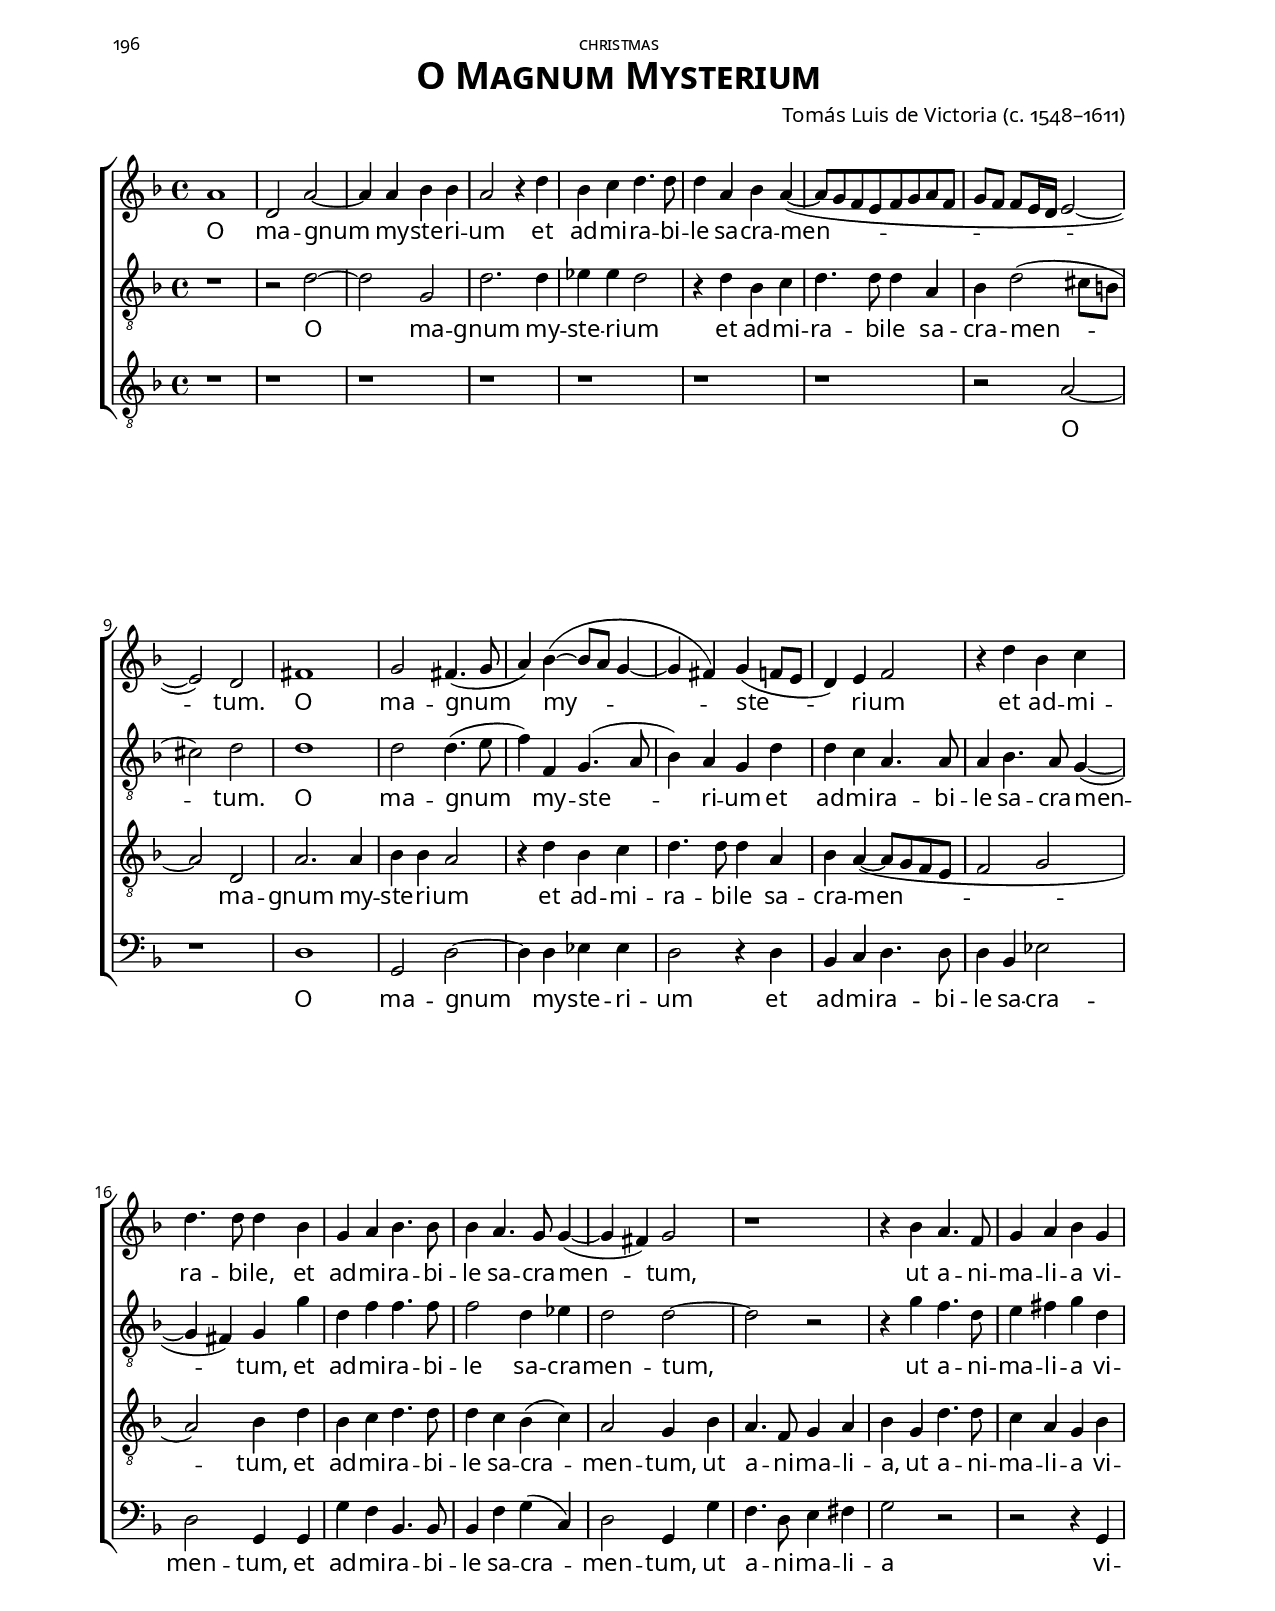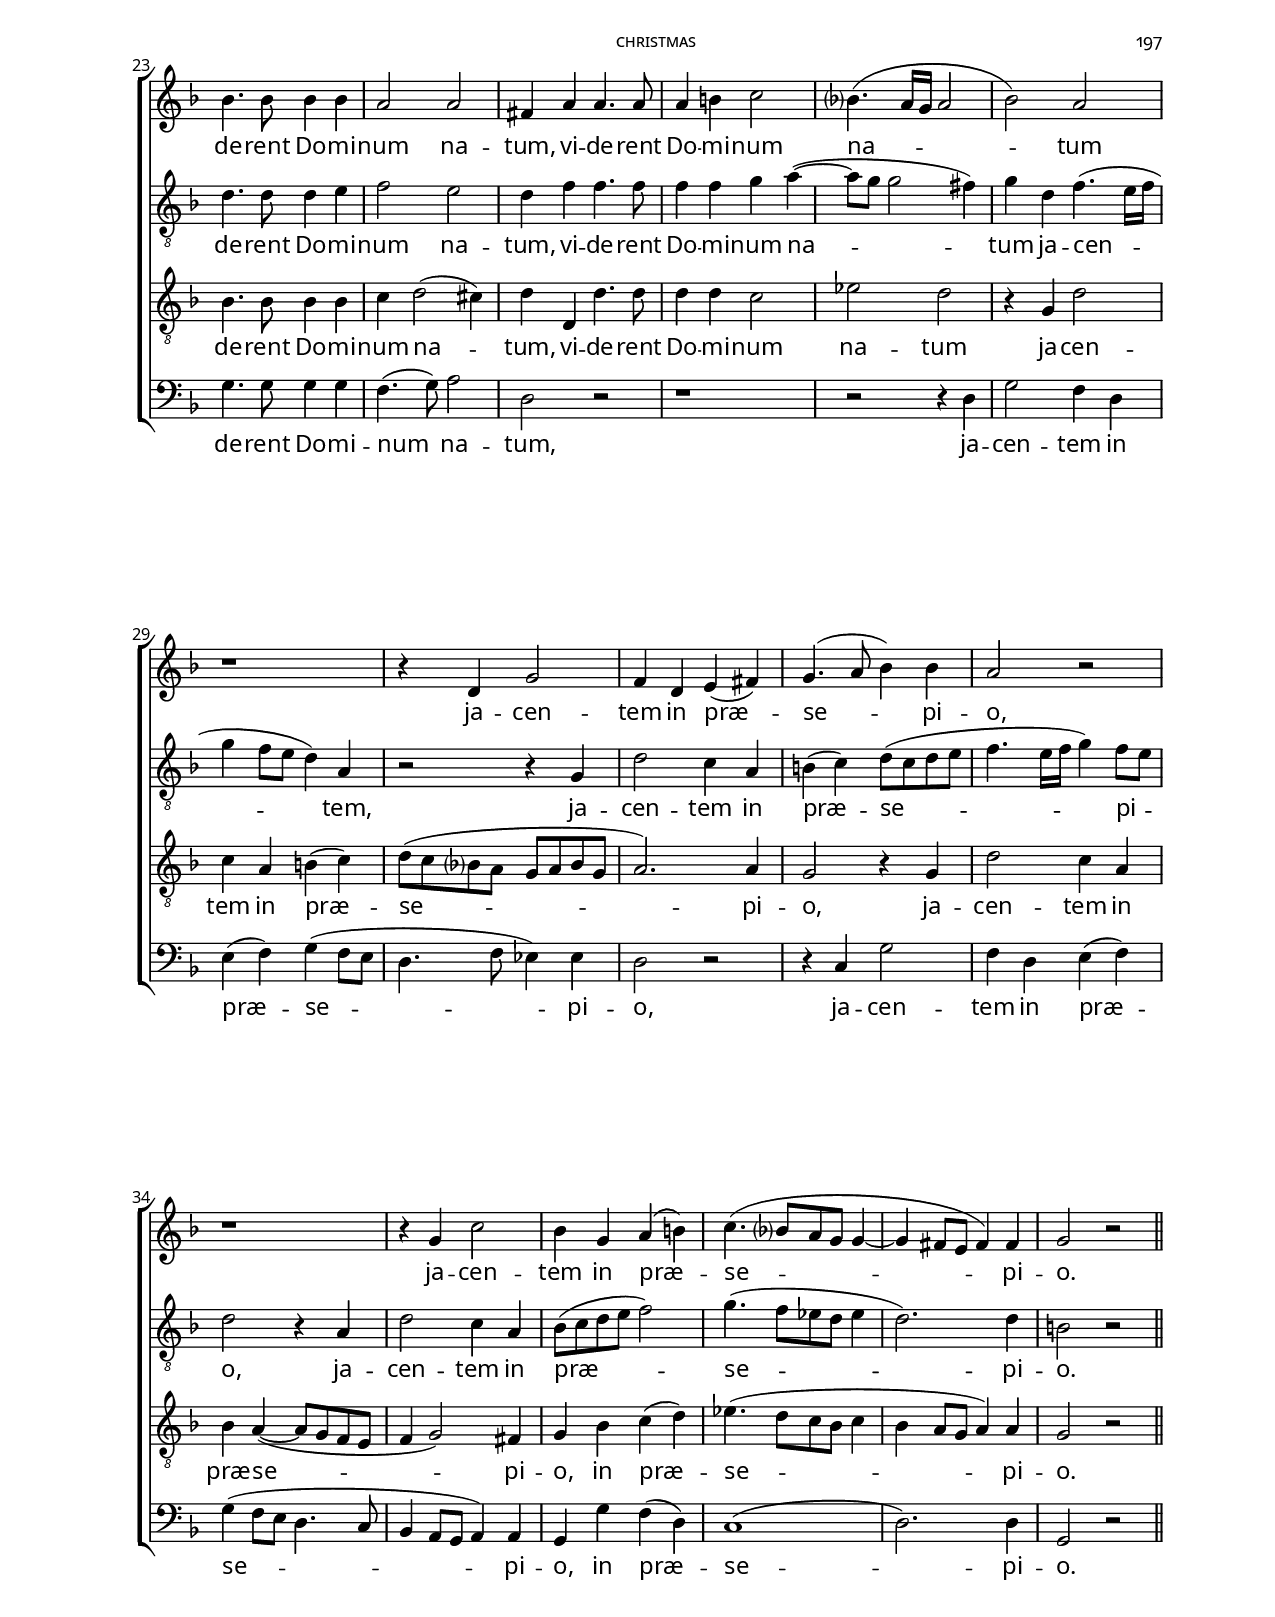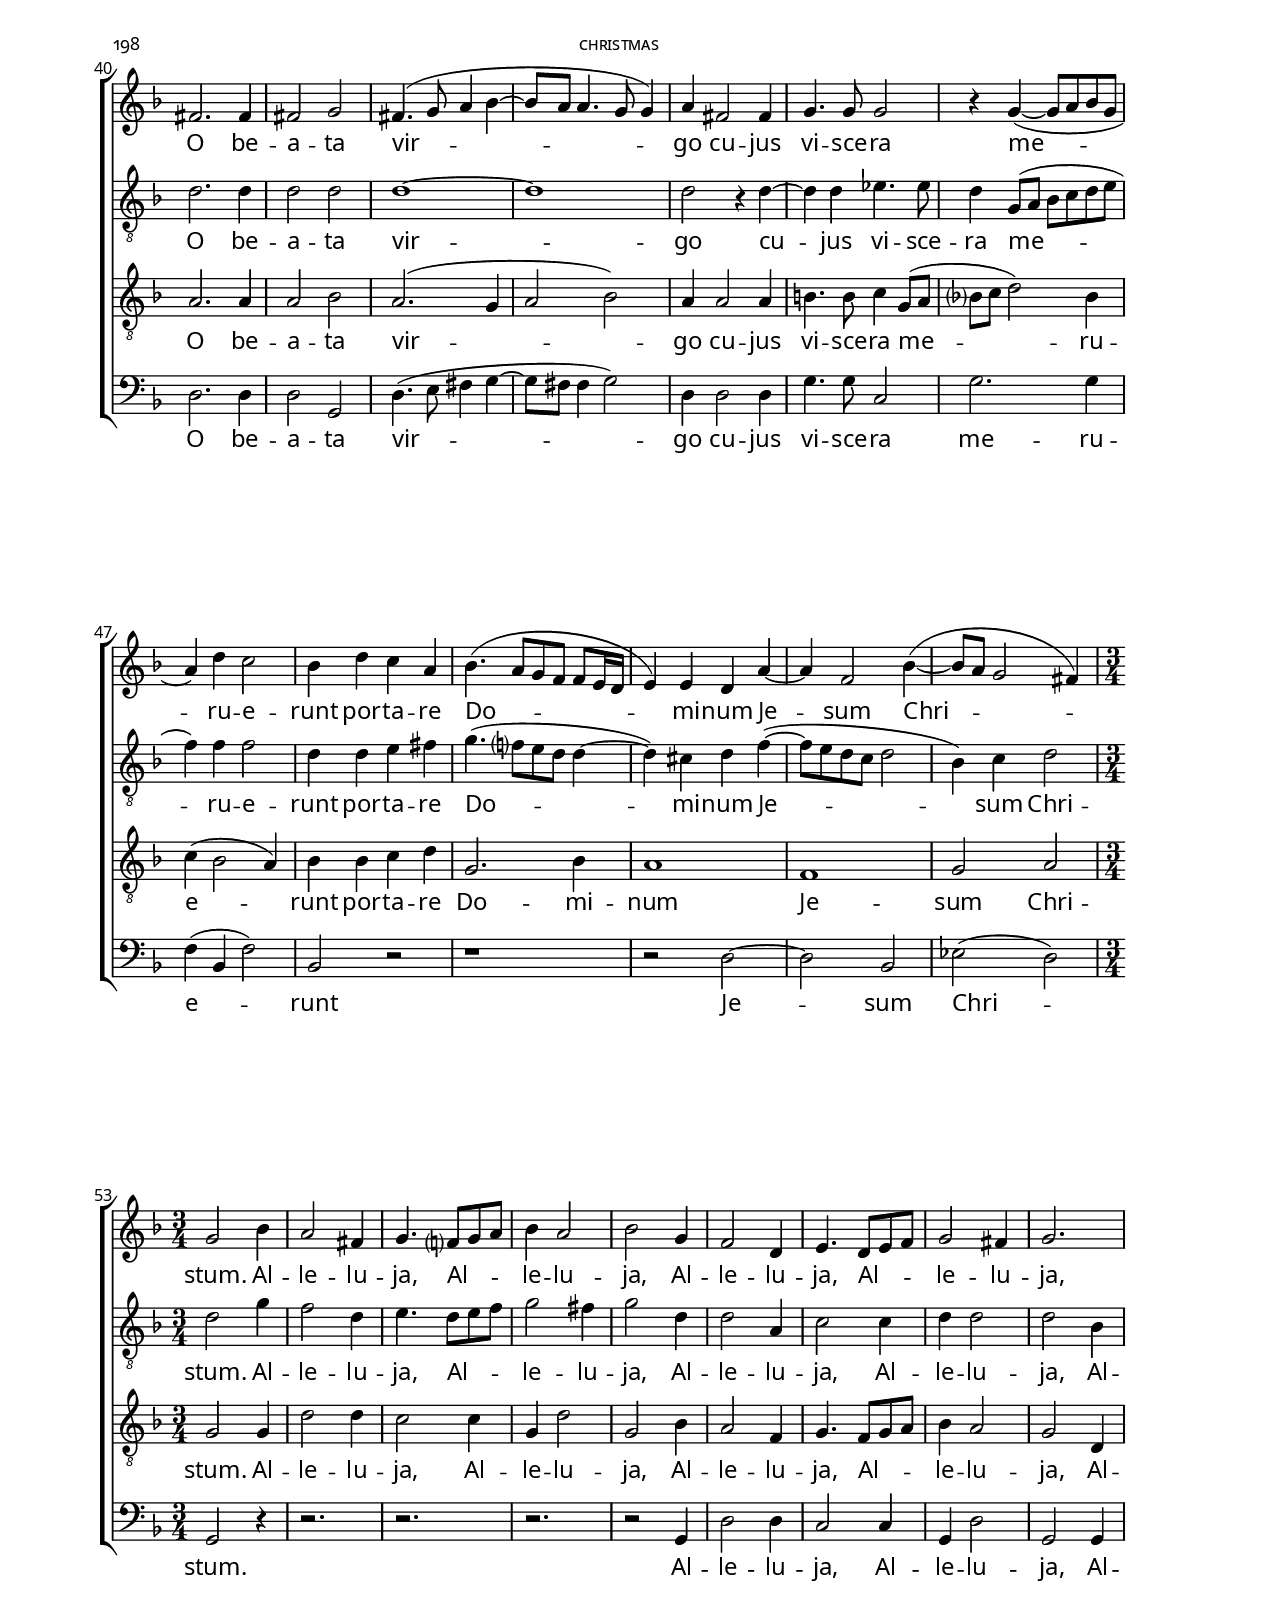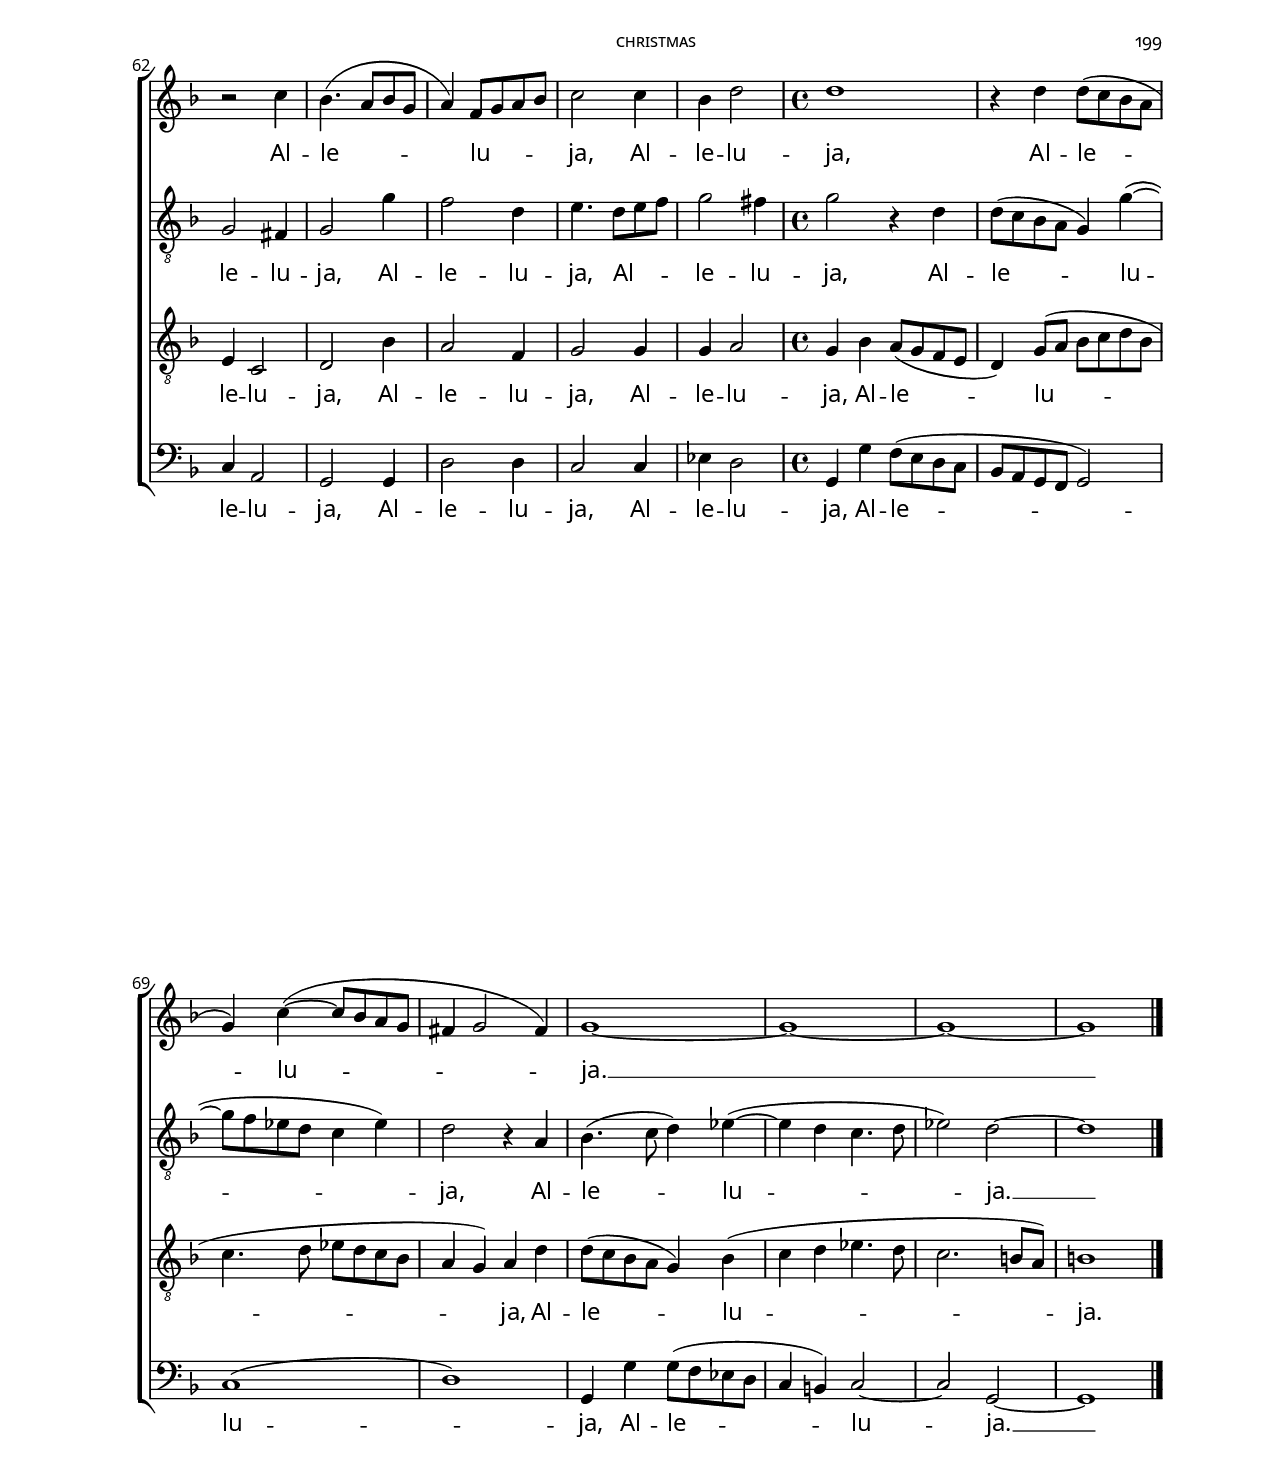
\version "2.14.2"
\include "util.ly"
\header {
  title = \markup{\override #'(font-name . "Garamond Premier Pro Semibold"){ \abs-fontsize #18 \smallCapsOldStyle"O Magnum Mysterium"}}
  composer = \markup\oldStyleNum"Tomás Luis de Victoria (c. 1548–1611)"
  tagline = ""
}
\paper {
  %print-all-headers = ##t
  paper-height = 11\in
  paper-width = 8.5\in
  indent = 0\in
  %system-system-spacing = #'((basic-distance . 10) (padding . 0))
%  system-system-spacing =
%    #'((basic-distance . 0)
%       (minimum-distance . 0)
%       (padding . -3)
%       (stretchability . 100))
%  top-markup-spacing =
%    #'((basic-distance . 0)
%       (minimum-distance . 0)
%       (padding . 0)
%       (stretchability . 0))
  ragged-last-bottom = ##f
  ragged-bottom = ##f
  two-sided = ##t
  inner-margin = 1\in
  outer-margin = 0.75\in
  top-margin = 0.26\in
  bottom-margin = 0.25\in
  first-page-number = #196
  print-first-page-number = ##t
  headerLine = \markup{\override #'(font-name . "Garamond Premier Pro") \smallCapsOldStyle"christmas"}
  oddHeaderMarkup = \markup\fill-line{
     \override #'(font-name . "Garamond Premier Pro")\abs-fontsize #8.5
     \combine 
        \fill-line{"" \on-the-fly #print-page-number-check-first
        \oldStylePageNum""
        }
        \fill-line{\headerLine}
  }
  evenHeaderMarkup = \markup {
     \override #'(font-name . "Garamond Premier Pro")\abs-fontsize #8.5
     \combine
        \on-the-fly #print-page-number-check-first
        \oldStylePageNum""
        \fill-line{\headerLine}
  }
}
#(set-global-staff-size 18) \paper{ #(define fonts (make-pango-font-tree "Garamond Premier Pro" "Garamond Premier Pro" "Garamond Premier Pro" (/ 18 20))) }
global = {
  \key f \major
  \time 4/4
  \dynamicUp
  %\set crescendoSpanner = #'dashed-line
  %\set midiInstrument = "recorder"
  \autoBeamOff
  \override DynamicTextSpanner #'style = #'none
}

sopMusic = \relative c' {
	a'1 |
  d,2 a'~ |
  a4 a bes bes |
  a2 r4 d |
  bes c d4. d8 |
  
  d4 a bes a(~ |
  a8[ g f e f g a f] |
  g[ f] f[ e16 d] e2~ |
  e) d |
  fis1 |
  
  %page2
  g2 fis4.( g8 |
  a4) bes4(~ bes8[ a] g4~ |
  g fis) g( f8[ e] |
  d4) e f2 |
  r4 d' bes c |
  
  d4. d8 d4 bes |
  g a bes4. bes8 |
  bes4 a4. g8 g4(~ |
  g fis) g2 |
  r1 |
  
  r4 bes a4. f8 |
  g4 a bes g |
  bes4. bes8 bes4 bes |
  a2 a |
  fis4 a a4. a8 |
  
  %page3
  a4 b c2 |
  bes?4.( a16[ g] a2 |
  bes) a |
  r1 |
  r4 d, g2 |
  
  f4 d e( fis) |
  g4.( a8 bes4) bes |
  a2 r |
  r1 |
  r4 g c2 |
  
  bes4 g a( b) |
  c4.( bes?8[ a g] g4~ |
  g fis8[ e] fis4) fis |
  g2 r \bar"||"\pageBreak
  fis2. fis4 |
  fis2 g |
  
  %page4
  fis4.( g8 a4 bes~ |
  bes8[[ a] a4. g8 g4) |
  a fis2 fis4 |
  g4. g8 g2 |
  r4 g4~( g8[ a bes g] |
  
  a4) d c2 |
  bes4 d c a |
  bes4.( a8[ g f] f[ e16 d] |
  e4) e d a'~ |
  a f2 bes4~( |
  
  bes8[ a] g2 fis4) |
  \time 3/4
  g2 bes4 |
  a2 fis4 |
  g4. f?8[ g a] |
  bes4 a2 |
  bes2 g4 |
  
  %page5
  f2 d4 |
  e4. d8[ e f] |
  g2 fis4 |
  g2. |
  r2 c4 |
  bes4.( a8[ bes g] |
  
  a4) f8[ g a bes] |
  c2 c4 |
  bes4 d2 |
  \time 4/4
  d1 |
  r4 d d8([ c bes a] |
  
  g4) c4(~ c8[ bes a g] |
  fis4 g2 fis4) |
  g1~ |
  g~ |
  g~ |
  g \bar"|."
}
sopWords = \lyricmode {
  O ma -- gnum my -- ste -- ri -- um et ad -- mi -- ra -- bi -- le sa -- cra -- men -- tum.
    O ma -- gnum my -- ste -- ri -- um et ad -- mi -- ra -- bi -- le,
      et ad -- mi -- ra -- bi -- le
    sa -- cra -- men -- tum,
  ut a -- ni -- ma -- li -- a vi -- de -- rent Do -- mi -- num na -- tum,
    vi -- de -- rent Do -- mi -- num na -- tum
  ja -- cen -- tem in præ -- se -- pi -- o,
    ja -- cen -- tem in præ -- se -- pi -- o.
  
  O be -- a -- ta vir -- go cu -- jus vi -- sce -- ra
  me -- ru -- e -- runt por -- ta -- re Do -- mi -- num Je -- sum Chri -- stum.
  Al -- le -- lu -- ja,
  Al -- le -- lu -- ja,
  Al -- le -- lu -- ja,
  Al -- le -- lu -- ja,
  Al -- le -- lu -- ja,
  Al -- le -- lu -- ja,
  Al -- le -- lu -- ja. __
}

altoMusic = \relative c' {
  r1 |
  r2 d~ |
  d g, |
  d'2. d4 |
  ees4 ees d2 |
  
  r4 d bes c |
  d4. d8 d4 a |
  bes d2( cis8[ b] |
  cis2) d |
  d1 |
  
  %page2
  d2 d4.( e8 |
  f4) f, g4.( a8 |
  bes4) a g d' |
  d c a4. a8 |
  a4 bes4. a8 g4(~ |
  g fis) g g' |
  d f f4. f8 |
  f2 d4 ees |
  d2 d~ |
  d r2 |
  
  r4 g f4. d8 |
  e4 fis g d |
  d4. d8 d4 e |
  f2 e |
  d4 f f4. f8 |
  
  %page3
  f4 f g a(~ |
  a8[ g] g2 fis4) |
  g d f4.( e16[ f] |
  g4 f8[ e] d4) a |
  r2 r4 g |
  
  d'2 c4 a |
  b4( c) d8([ c d e] |
  f4. e16[ f] g4) f8[ e] |
  d2 r4 a |
  d2 c4 a |
  
  bes8([ c d e] f2) |
  g4.( f8[ ees d] ees4 |
  d2.) d4 |
  b2 r2 \bar"||"
  d2. d4 d2 d |
  
  %page 4
  d1~ |
  d |
  d2 r4 d~ |
  d d ees4. ees8 |
  d4 g,8([ a] bes[ c d e] |
  f4) f f2 |
  d4 d e fis |
  g4.( f?8[ e d] d4~ |
  d) cis d f~( |
  f8[ e d c] d2 |
  
  bes4) c d2 |
  \time 3/4
  d2 g4 |
  f2 d4 |
  e4. d8[ e f] |
  g2 fis4 |
  g2 d4 |
  
  %page 5
  d2 a4 |
  c2 c4 |
  d d2 |
  d bes4 |
  g2 fis4 |
  g2 g'4 |
  
  f2 d4 |
  e4. d8[ e f] |
  g2 fis4 |
  \time 4/4
  g2 r4 d |
  d8([ c bes a] g4) g'~( |
  g8[ f ees d] c4 ees) |
  d2 r4 a |
  bes4.( c8 d4) ees~( |
  ees d c4. d8 |
  ees2) d~ |
  d1 \bar"|."
}
altoWords = \lyricmode {
  O ma -- gnum my -- ste -- ri -- um et ad -- mi -- ra -- bi -- le sa -- cra -- men -- tum.
    O ma -- gnum my -- ste -- ri -- um et ad -- mi -- ra -- bi -- le sa -- cra -- men -- tum,
      et ad -- mi -- ra -- bi -- le sa -- cra -- men -- tum,
  ut a -- ni -- ma -- li -- a vi -- de -- rent Do -- mi -- num na -- tum,
    vi -- de -- rent Do -- mi -- num na -- tum
  ja -- cen -- tem,
    ja -- cen -- tem
  in præ -- se -- pi -- o,
    ja -- cen -- tem in præ -- se -- pi -- o.
  
  O be -- a -- ta vir -- go cu -- jus vi -- sce -- ra
  me -- ru -- e -- runt por -- ta -- re Do -- mi -- num Je -- sum Chri -- stum.
  Al -- le -- lu -- ja,
  Al -- le -- lu -- ja,
  Al -- le -- lu -- ja,
  Al -- le -- lu -- ja,
  Al -- le -- lu -- ja,
  Al -- le -- lu -- ja,
  Al -- le -- lu -- ja,
  Al -- le -- lu -- ja,
  Al -- le -- lu -- ja. __
}

tenorMusic = \relative c' {
  \repeat unfold 7 { r1 }
  r2 a2~ |
  a d, |
  a'2. a4 |
  
  %page2
  bes4 bes a2 |
  r4 d bes c |
  d4. d8 d4 a |
  bes a~( a8[ g f e] |
  f2 g |
  
  a) bes4 d |
  bes c d4. d8 |
  d4 c bes( c) |
  a2 g4 bes |
  a4. f8 g4 a |
  
  bes g d'4. d8 |
  c4 a g bes |
  bes4. bes8 bes4 bes |
  c d2( cis4) |
  d d, d'4. d8 |
  
  %page3
  d4 d c2 |
  ees d |
  r4 g, d'2 |
  c4 a b( c) |
  d8([ c bes? a] g[ a bes g] |
  a2.) a4 |
  g2 r4 g |
  d'2 c4 a |
  bes a4~( a8[ g f e] |
  f4 g2) fis4 |
  
  g bes c( d) |
  ees4.( d8[ c bes] c4 |
  bes a8[ g] a4) a |
  g2 r \bar"||"
  a2. a4 a2 bes |
  
  %page4
  a2.( g4 a2 bes) |
  a4 a2 a4 |
  b4. b8 c4 g8([ a] |
  bes?[ c] d2) bes4 |
  
  c4( bes2 a4) |
  bes bes c d |
  g,2. bes4 |
  a1 f |
  
  g2 a |
  \time 3/4
  g2 g4 |
  d'2 d4 |
  c2 c4 |
  g d'2 |
  g, bes4 |
  
  %page5
  a2 f4 |
  g4. f8[ g a] |
  bes4 a2 |
  g d4 |
  e c2 |
  d bes'4 |
  
  a2 f4 |
  g2 g4 |
  g a2 |
  \time 4/4
  g4 bes a8([ g f e] |
  d4) g8([ a] bes[ c d bes] |
  c4. d8 ees[ d c bes] |
  a4 g) a d |
  d8([ c bes a] g4) bes( |
  c d ees4. d8 |
  c2. b8[ a]) |
  b1 \bar"|."
}

tenorWords = \lyricmode {
  O ma -- gnum my -- ste -- ri -- um et ad -- mi -- ra -- bi -- le sa -- cra -- men -- tum,
    et ad -- mi -- ra -- bi -- le sa -- cra -- men -- tum,
  ut a -- ni -- ma -- li -- a,
    ut a -- ni -- ma -- li -- a
  vi -- de -- rent Do -- mi -- num na -- tum,
    vi -- de -- rent Do -- mi -- num na -- tum
  ja -- cen -- tem in præ -- se -- pi -- o,
    ja -- cen -- tem in præ -- se -- pi -- o,
      in præ -- se -- pi -- o.
  
  O be -- a -- ta vir -- go cu -- jus vi -- sce -- ra
  me -- ru -- e -- runt por -- ta -- re Do -- mi -- num Je -- sum Chri -- stum.
  Al -- le -- lu -- ja,
  Al -- le -- lu -- ja,
  Al -- le -- lu -- ja,
  Al -- le -- lu -- ja,
  Al -- le -- lu -- ja,
  Al -- le -- lu -- ja,
  Al -- le -- lu -- ja,
  Al -- le -- lu -- ja,
  Al -- le -- lu -- ja.
}

bassMusic = \relative c' {
  \repeat unfold 9 { r1 }
  d,1 |
  
  %page2
  g,2 d'~ |
  d4 d ees ees |
  d2 r4 d |
  bes c d4. d8 |
  d4 bes ees2 |
  
  d2 g,4 g |
  g' f bes,4. bes8 |
  bes4 f' g( c,) |
  d2 g,4 g' |
  f4. d8 e4 fis |
  
  g2 r |
  r r4 g, |
  g'4. g8 g4 g |
  f4.( g8) a2 |
  d,2 r |
  
  %page3
  r1 |
  r2 r4 d |
  g2 f4 d |
  e( f) g( f8[ e] |
  d4. f8 ees4) ees |
  
  d2 r |
  r4 c g'2 |
  f4 d e( f) |
  g( f8[ e] d4. c8 |
  bes4 a8[ g] a4) a |
  
  g g' f( d) |
  c1( |
  d2.) d4 |
  g,2 r \bar"||"
  d'2. d4 |
  d2 g, |
  
  %page4
  d'4.( e8 fis4 g~ |
  g8[ fis] fis4 g2) |
  d4 d2 d4 |
  g4. g8 c,2 |
  g'2. g4 |
  
  f4( bes, f'2) |
  bes, r |
  r1 |
  r2 d~ |
  d bes |
  
  ees( d) |
  \time 3/4
  g,2 r4 |
  \repeat unfold 3 { r2. }
  r2 g4 |
  
  %page5
  d'2 d4 |
  c2 c4 |
  g d'2 |
  g, g4 |
  c a2 |
  g g4 |
  
  d'2 d4 |
  c2 c4 |
  ees d2 |
  \time 4/4
  g,4 g' f8([ e d c] |
  bes[ a g f] g2) |
  
  c1( |
  d) |
  g,4 g' g8([ f ees d] |
  c4 b) c2~ |
  c g~ |
  g1 \bar"|."
}
bassWords = \lyricmode {
  O ma -- gnum my -- ste -- ri -- um et ad -- mi -- ra -- bi -- le sa -- cra -- men -- tum,
    et ad -- mi -- ra -- bi -- le sa -- cra -- men -- tum,
  ut a -- ni -- ma -- li -- a vi -- de -- rent Do -- mi -- num na -- tum,
  ja -- cen -- tem in præ -- se -- pi -- o,
    ja -- cen -- tem in præ -- se -- pi -- o,
    in præ -- se -- pi -- o.
  
  O be -- a -- ta vir -- go cu -- jus vi -- sce -- ra
  me -- ru -- e -- runt Je -- sum Chri -- stum.
  Al -- le -- lu -- ja,
  Al -- le -- lu -- ja,
  Al -- le -- lu -- ja,
  Al -- le -- lu -- ja,
  Al -- le -- lu -- ja,
  Al -- le -- lu -- ja,
  Al -- le -- lu -- ja. __
}

pianoRH = \relative c' {
}
pianoLH = \relative c' {
}

\score {
<<
    \new ChoirStaff <<
    \new Staff = sop <<
      \new Voice = "sopranos" { \global \sopMusic }
    >>
    \new Lyrics = "sopranos"  \lyricsto "sopranos" \sopWords
    \new Staff = alt <<
      \clef "treble_8"
      \new Voice = "altos" { \global \altoMusic }
    >>
    \new Lyrics = "altos"  \lyricsto "altos" \altoWords
    \new Staff = ten <<
      \clef "treble_8"
      \new Voice = "tenors" { \global \tenorMusic }
    >>
    \new Lyrics = "tenors" \lyricsto "tenors" \tenorWords
    \new Staff = bas <<
      \clef bass
      \new Voice = "basses" { \global \bassMusic }
    >>
    \new Lyrics = "basses" \lyricsto "basses" \bassWords
  >>
%    \new PianoStaff << \new Staff { \new Voice { \pianoRH } } \new Staff { \clef "bass" \pianoLH } >>
  >>
  \layout {
    \context {
      \Lyrics
      \override LyricText #'font-size = #1.3
      \override VerticalAxisGroup #'staff-affinity = #0
    }
    \context {
      \Score
      \override SpacingSpanner #'base-shortest-duration = #(ly:make-moment 1 8)
      \override SpacingSpanner #'common-shortest-duration = #(ly:make-moment 1 4)
    }
    \context {
      % Remove all empty staves
      \Staff \RemoveEmptyStaves \override VerticalAxisGroup #'remove-first = ##t
      
%      \override VerticalAxisGroup #'staff-staff-spacing =
%      #'((basic-distance . 0)
%         (minimum-distance . 0)
%         (padding . -1)
%         (stretchability . 2))
    }
    \context {
      \Lyrics
      \override LyricText #'X-offset = #center-on-word
    }
  }
  \midi {
    \tempo 4 = 100
    \set Staff.midiInstrument = "flute"
  
    \context {
      \Voice
      \remove "Dynamic_performer"
    }
  }
}

